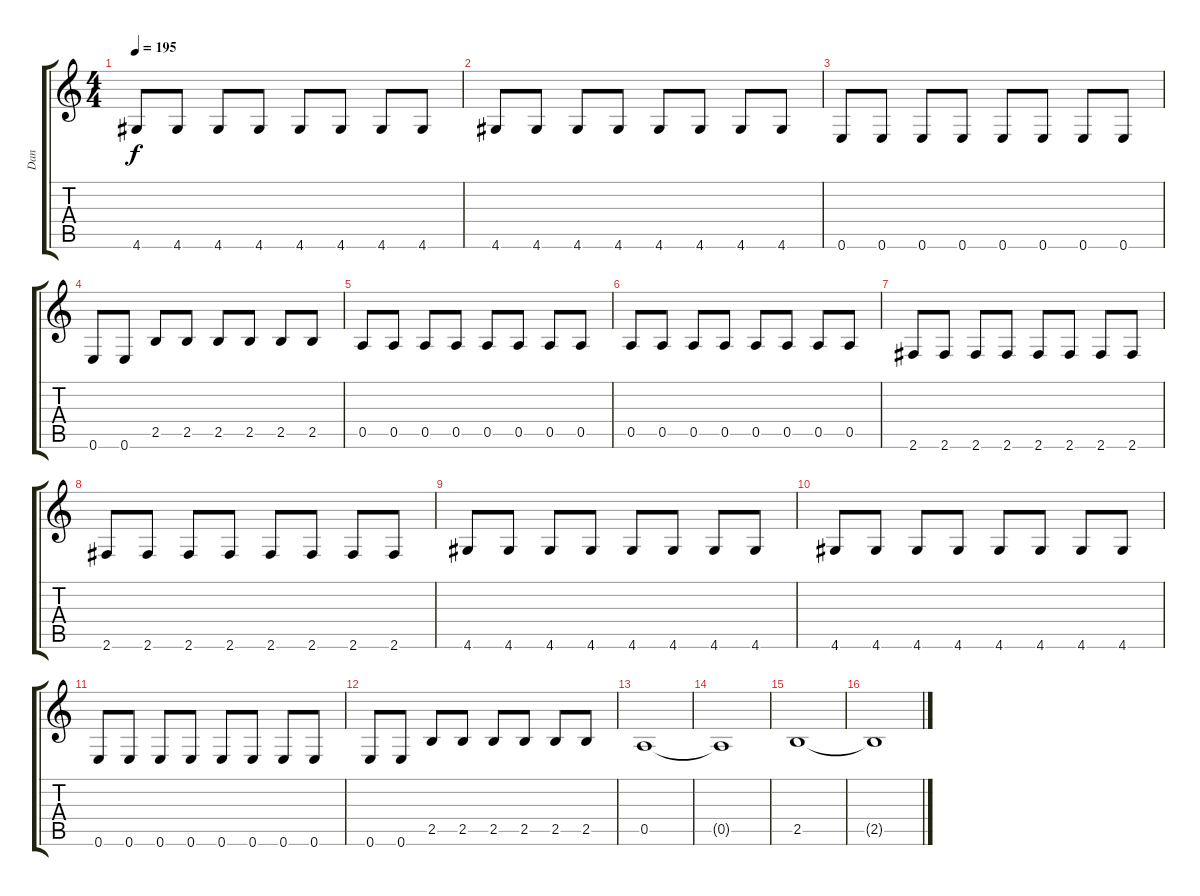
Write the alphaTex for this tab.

\track ("Dan" "Dan") {instrument electricbassfinger}
\staff {score tabs}
\tuning (E4 B3 G3 D3 A2 E2) {hide}
\ts (4 4)
\tempo 195
\clef g2
\ks c
4.6.8{dy f} 4.6.8 4.6.8 4.6.8 4.6.8 4.6.8 4.6.8 4.6.8 |
4.6.8 4.6.8 4.6.8 4.6.8 4.6.8 4.6.8 4.6.8 4.6.8 |
0.6.8 0.6.8 0.6.8 0.6.8 0.6.8 0.6.8 0.6.8 0.6.8 |
0.6.8 0.6.8 2.5.8 2.5.8 2.5.8 2.5.8 2.5.8 2.5.8 |
0.5.8 0.5.8 0.5.8 0.5.8 0.5.8 0.5.8 0.5.8 0.5.8 |
0.5.8 0.5.8 0.5.8 0.5.8 0.5.8 0.5.8 0.5.8 0.5.8 |
2.6.8 2.6.8 2.6.8 2.6.8 2.6.8 2.6.8 2.6.8 2.6.8 |
2.6.8 2.6.8 2.6.8 2.6.8 2.6.8 2.6.8 2.6.8 2.6.8 |
4.6.8 4.6.8 4.6.8 4.6.8 4.6.8 4.6.8 4.6.8 4.6.8 |
4.6.8 4.6.8 4.6.8 4.6.8 4.6.8 4.6.8 4.6.8 4.6.8 |
0.6.8 0.6.8 0.6.8 0.6.8 0.6.8 0.6.8 0.6.8 0.6.8 |
0.6.8 0.6.8 2.5.8 2.5.8 2.5.8 2.5.8 2.5.8 2.5.8 |
0.5.1 |
0.5{t}.1 |
2.5.1 |
2.5{t}.1
